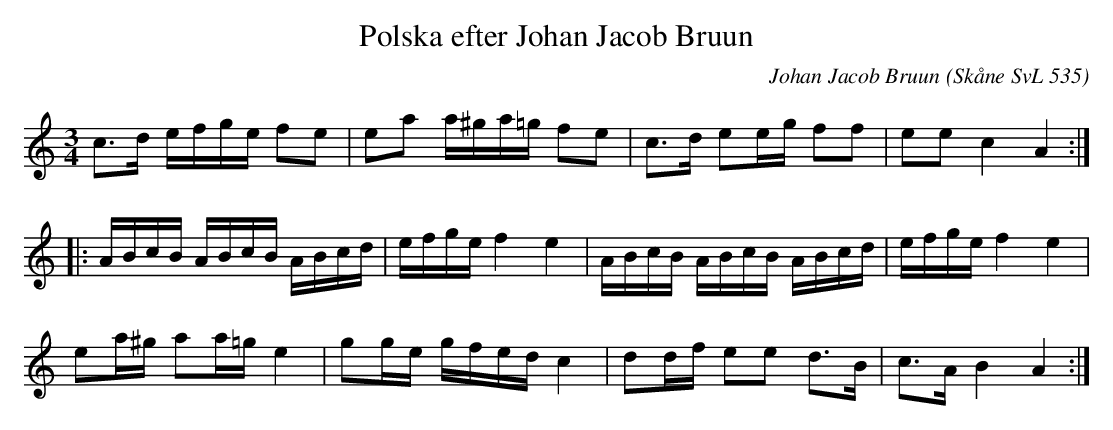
X:1
T:Polska efter Johan Jacob Bruun
C:Johan Jacob Bruun
O:Skåne SvL 535
M:3/4
L:1/8
K:Am
c3/2d/ e/f/g/e/ fe |ea a/^g/a/=g/ fe |c3/2d/ ee/g/ ff |ee c2 A2 ::
A/B/c/B/ A/B/c/B/ A/B/c/d/ |e/f/g/e/ f2 e2 |A/B/c/B/ A/B/c/B/ A/B/c/d/ |e/f/g/e/ f2 e2 |
ea/^g/ aa/=g/ e2 |gg/e/ g/f/e/d/ c2 |dd/f/ ee d3/2B/ |c3/2A/ B2 A2 :|
